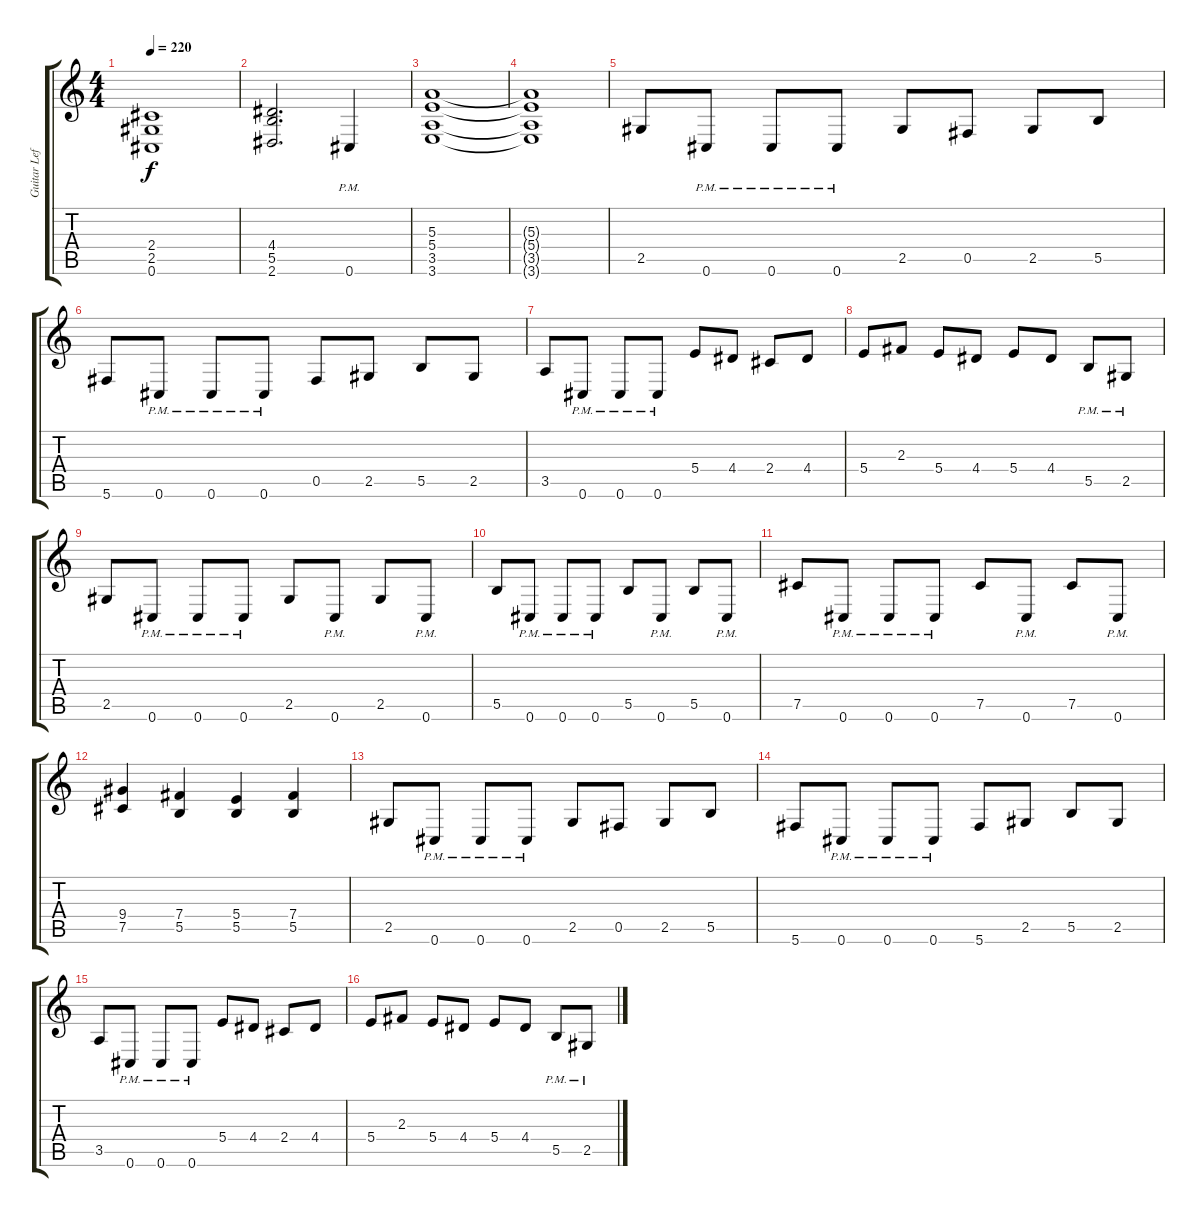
\track ("Guitar Left" "Guitar Lef") {instrument distortionguitar}
\staff {score tabs}
\tuning (Db4 Ab3 E3 B2 Gb2 Db2) {hide}
\ts (4 4)
\tempo 220
\clef g2
\ks c
(2.4 2.5 0.6).1{dy f} |
(4.4 5.5 2.6).2{d} 0.6{pm}.4 |
(5.3 5.4 3.5 3.6).1 |
(5.3{t} 5.4{t} 3.5{t} 3.6{t}).1 |
2.5.8 0.6{pm}.8 0.6{pm}.8 0.6{pm}.8 2.5.8 0.5.8 2.5.8 5.5.8 |
5.6.8 0.6{pm}.8 0.6{pm}.8 0.6{pm}.8 0.5.8 2.5.8 5.5.8 2.5.8 |
3.5.8 0.6{pm}.8 0.6{pm}.8 0.6{pm}.8 5.4.8 4.4.8 2.4.8 4.4.8 |
5.4.8 2.3.8 5.4.8 4.4.8 5.4.8 4.4.8 5.5{pm}.8 2.5{pm}.8 |
2.5.8 0.6{pm}.8 0.6{pm}.8 0.6{pm}.8 2.5.8 0.6{pm}.8 2.5.8 0.6{pm}.8 |
5.5.8 0.6{pm}.8 0.6{pm}.8 0.6{pm}.8 5.5.8 0.6{pm}.8 5.5.8 0.6{pm}.8 |
7.5.8 0.6{pm}.8 0.6{pm}.8 0.6{pm}.8 7.5.8 0.6{pm}.8 7.5.8 0.6{pm}.8 |
(9.4 7.5).4 (7.4 5.5).4 (5.4 5.5).4 (7.4 5.5).4 |
2.5.8 0.6{pm}.8 0.6{pm}.8 0.6{pm}.8 2.5.8 0.5.8 2.5.8 5.5.8 |
5.6.8 0.6{pm}.8 0.6{pm}.8 0.6{pm}.8 5.6.8 2.5.8 5.5.8 2.5.8 |
3.5.8 0.6{pm}.8 0.6{pm}.8 0.6{pm}.8 5.4.8 4.4.8 2.4.8 4.4.8 |
5.4.8 2.3.8 5.4.8 4.4.8 5.4.8 4.4.8 5.5{pm}.8 2.5{pm}.8
